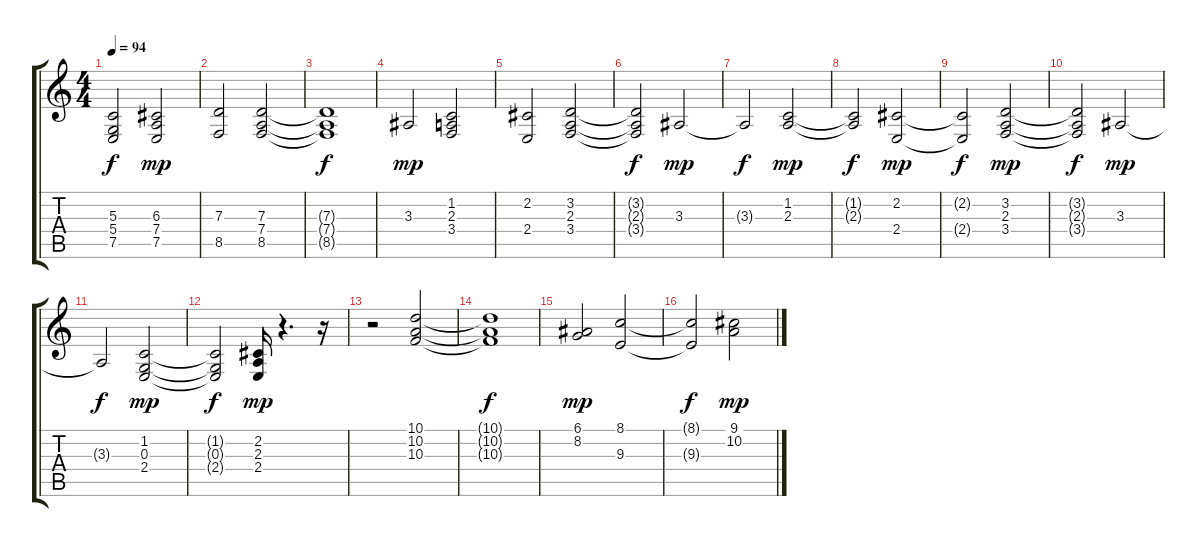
\track "" {instrument pad7halo}
\staff {score tabs}
\tuning (E4 B3 G3 D3 A2 E2) {hide}
\ts (4 4)
\tempo 94
\clef g2
\ks c
(5.3{t} 5.4{t} 7.5{t}).2{dy f} (6.3 7.4 7.5).2{dy mp} |
(7.3 8.5).2 (7.3 7.4 8.5).2 |
(7.3{t} 7.4{t} 8.5{t}).1{dy f} |
3.3.2{dy mp} (1.2 2.3 3.4).2 |
(2.2 2.4).2 (3.2 2.3 3.4).2 |
(3.2{t} 2.3{t} 3.4{t}).2{dy f} 3.3.2{dy mp} |
3.3{t}.2{dy f} (1.2 2.3).2{dy mp} |
(1.2{t} 2.3{t}).2{dy f} (2.2 2.4).2{dy mp} |
(2.2{t} 2.4{t}).2{dy f} (3.2 2.3 3.4).2{dy mp} |
(3.2{t} 2.3{t} 3.4{t}).2{dy f} 3.3.2{dy mp} |
3.3{t}.2{dy f} (1.2 0.3 2.4).2{dy mp} |
(1.2{t} 0.3{t} 2.4{t}).2{dy f} (2.2 2.3 2.4).16{dy mp} r.4{d} r.16 |
r.2 (10.1 10.2 10.3).2 |
(10.1{t} 10.2{t} 10.3{t}).1{dy f} |
(6.1 8.2).2{dy mp} (8.1 9.3).2 |
(8.1{t} 9.3{t}).2{dy f} (9.1 10.2).2{dy mp}
